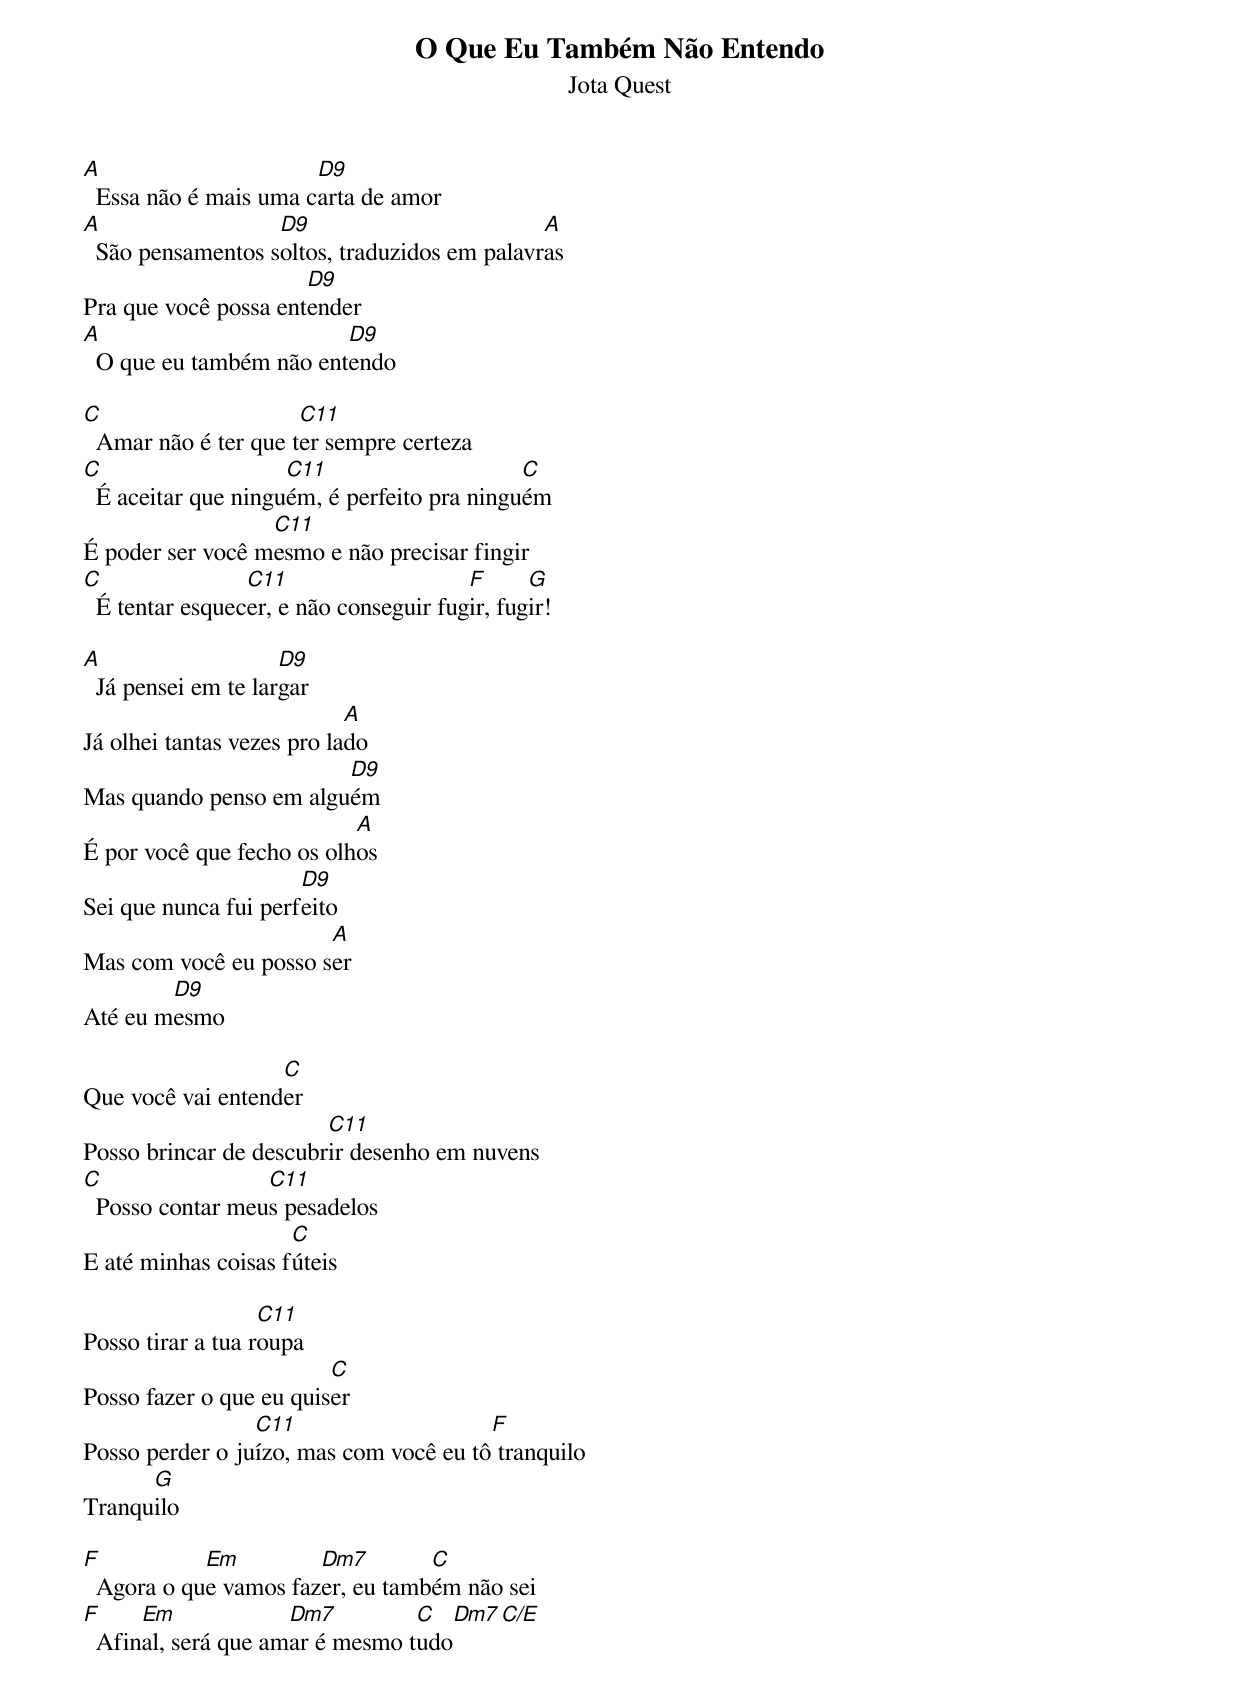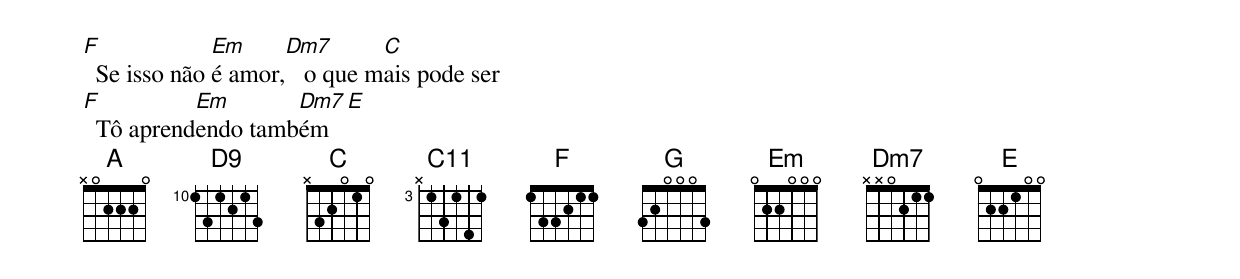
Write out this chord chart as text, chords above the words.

O Que Eu Também Não Entendo
Jota Quest

A                      D9
  Essa não é mais uma carta de amor
A                  D9                         A
  São pensamentos soltos, traduzidos em palavras
                      D9
Pra que você possa entender
A                        D9
  O que eu também não entendo

C                     C11
  Amar não é ter que ter sempre certeza
C                    C11                     C
  É aceitar que ninguém, é perfeito pra ninguém
                  C11
É poder ser você mesmo e não precisar fingir
C                C11                    F      G
  É tentar esquecer, e não conseguir fugir, fugir!

A                    D9
  Já pensei em te largar
                            A
Já olhei tantas vezes pro lado
                        D9
Mas quando penso em alguém
                           A
É por você que fecho os olhos
                      D9
Sei que nunca fui perfeito
                       A
Mas com você eu posso ser
        D9
Até eu mesmo

                   C
Que você vai entender
                        C11
Posso brincar de descubrir desenho em nuvens
C                 C11
  Posso contar meus pesadelos
                     C
E até minhas coisas fúteis

                   C11
Posso tirar a tua roupa
                         C
Posso fazer o que eu quiser
                 C11                    F
Posso perder o juízo, mas com você eu tô tranquilo
      G
Tranquilo

F           Em         Dm7        C
  Agora o que vamos fazer, eu também não sei
F     Em             Dm7         C   Dm7  C/E
  Afinal, será que amar é mesmo tudo
F             Em     Dm7       C
  Se isso não é amor,   o que mais pode ser
F          Em       Dm7   E
  Tô aprendendo também
